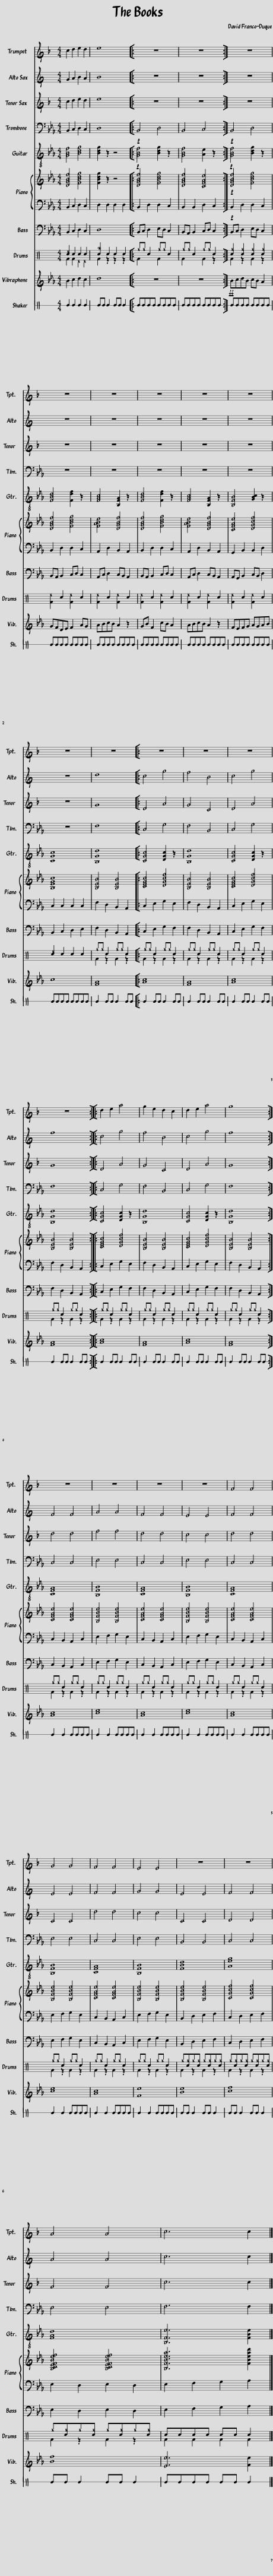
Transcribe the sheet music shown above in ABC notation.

X:1
%%score 1 2 3 4 5 { 6 | 7 } 8 ( 9 10 ) 11 12
L:1/8
M:4/4
I:linebreak $
K:Eb
V:1 treble transpose=-2
V:2 treble transpose=-9
V:3 treble transpose=-14
V:4 bass
V:5 treble-8
V:6 treble
V:7 bass
V:8 bass transpose=-12
V:9 perc
K:none
V:10 perc
K:none
V:11 treble
V:12 perc stafflines=1
K:none
V:1
[K:F] c2 d2 e2 d2 | e8 |: z8 | z8 :| z8 |$ %5
 z8 | z8 | z8 | z8 | z8 |$ %10
 z8 | z8 |: z8 | z8 | z8 |$ %15
 z8 :: d2 e2 a4 | g2 e2 d2 c2 | d2 e2 a4 | g8 :|$ %20
 z8 | z8 | z8 | z8 | F4 F4 |$ %25
 G4 G4 | F4 F4 | E4 E4 | z8 | z8 |$ %30
 A4 A4 | c6 c2 |] %32
V:2
[K:C] G2 A2 B2 A2 | B8 |: z8 | z8 :| z8 |$ %5
 z8 | z8 | z8 | z8 | z8 |$ %10
 z8 | d8 |: c4 g4 | f4 B4 | c4 g4 |$ %15
 f8 :: c4 g4 | f4 B4 | c4 g4 | f8 :|$ %20
 F4 F4 | A4 A4 | F4 F4 | E4 E4 | F4 F4 |$ %25
 E4 E4 | F4 F4 | G4 G4 | E4 E4 | F4 F4 |$ %30
 A4 A4 | c6 c2 |] %32
V:3
[K:F] c2 d2 e2 d2 | e8 |: z8 | z8 :| z8 |$ %5
 z8 | z8 | z8 | z8 | z8 |$ %10
 z8 | G8 |: D4 A4 | G4 C4 | D4 A4 |$ %15
 G8 :: D4 A4 | G4 C4 | D4 A4 | G8 :|$ %20
 d4 d4 | f4 f4 | d4 d4 | c4 c4 | d4 d4 |$ %25
 C4 C4 | d4 d4 | c4 c4 | C4 C4 | D4 D4 |$ %30
 F4 F4 | c6 c2 |] %32
V:4
 B,,2 C,2 D,2 C,2 | D,8 |:!p! B,,4 D,4 | B,,4 C,4 :|!p! B,,4 D,4 |$ %5
 z8 | z8 | z8 | z8 | z8 |$ %10
 z8 | F,8 |: C,4 G,4 | F,4 B,,4 | C,4 G,4 |$ %15
 F,8 :: C,4 G,4 | F,4 B,,4 | C,4 G,4 | F,8 :|$ %20
 C,4 C,4 | E,4 E,4 | C,4 C,4 | E,4 E,4 | C,4 C,4 |$ %25
 E,4 E,4 | C,4 C,4 | E,4 E,4 | B,,4 B,,4 | C,4 C,4 |$ %30
 E,4 E,4 | F,6 F,2 |] %32
V:5
 [GBf]4 [Bdg]4 | [Bdg]2 z2 z4 |:!p! [GBf]4 [Bdg]2 z2 | [GBf]4 [Ae]2 z2 :|!p! [GBf]4 [Bdg]2 z2 |$ %5
 [FBd]4 [Fdf]2 z2 | [FAc]4 [B,FA]2 z2 | [FBd]4 [Fdf]2 z2 | [FAc]4 [B,FA]2 z2 | [B,FB]4 [GBc]2 z2 |$ %10
 [CGc]8 | [B,Gd]8 |: [CGc]4 [DGc]2 z2 | [B,Gd]8 | [CGc]4 [DGc]2 z2 |$ %15
 [B,Gd]8 :: [CGc]4 [DGc]2 z2 | [B,Gd]8 | [CGc]4 [DGc]2 z2 | [B,Gd]8 :|$ %20
 [CFA]8 | [B,FB]8 | [CFA]8 | [B,FB]8 | [CFA]8 |$ %25
 [B,FB]8 | [CFA]8 | [B,FB]8 | [FBd]8 | [Aeg]8 |$ %30
 [FAd]8 | [B,Fe]6 [FBe]2 |] %32
V:6
 [DGBf]4 [FBdg]4 | [FBdg]2 z2 z4 |: [DGBf]4 [FBdg]4 | [DGBf]4 [CFAe]4 :|!p! [DGBf]4 [FBdg]4 |$ %5
 [DGBf]4 [FBdg]4 | [FABe]4 [DGBf]4 | [DGBf]4 [FBdg]4 | [FABe]4 [DGBf]4 | [CFAe]4 [DGcf]4 |$ %10
 [B,EGc]8 | [B,EB]4 [B,EB]4 |: [CEGc]4 [DGcf]4 | [B,EB]4 [B,EB]4 | [CEGc]4 [DGcf]4 |$ %15
 [B,EB]4 [B,EB]4 :: [CEGc]4 [DGcf]4 | [B,EB]4 [B,EB]4 | [CEGc]4 [DGcf]4 | [B,EB]4 [B,EB]4 :|$ %20
 [CFAe]4 [CFAe]4 | [B,FBe]4 [B,FBe]4 | [CFAe]4 [CFAe]4 | [B,FBe]4 [B,FBe]4 | [CFAe]4 [CFAe]4 |$ %25
 [B,FBe]4 [B,FBe]4 | [CFAe]4 [CFAe]4 | [B,FBe]4 [B,FBe]4 | [B,FBe]4 [B,FBe]4 | [CGcf]4 [CGcf]4 |$ %30
 [B,CEFBef]4 [B,CEFBef]4 | [B,FBea]6 [FBead']2 |] %32
V:7
 B,,2 C,2 D,2 C,2 | D,2 D,2 D,2 D,2 |: B,,2 D,2 D,2 C,2 | B,,2 B,,2 D,2 C,2 :|!p! B,,2 D,2 D,2 C,2 |$ %5
 B,,2 D,2 D,2 C,2 | A,,2 D,2 B,,2 A,,2 | B,,2 D,2 D,2 C,2 | A,,2 D,2 B,,2 A,,2 | G,,2 B,,2 B,,2 D,2 |$ %10
 C,2 C,2 C,2 C,2 | F,2 D,2 B,,2 A,,2 |: C,2 E,2 G,2 E,2 | F,2 D,2 B,,2 A,,2 | C,2 E,2 G,2 E,2 |$ %15
 F,2 D,2 B,,2 A,,2 :: C,2 E,2 G,2 E,2 | F,2 D,2 B,,2 A,,2 | C,2 E,2 G,2 E,2 | F,2 D,2 B,,2 A,,2 :|$ %20
 C,2 B,,2 A,,2 C,2 | E,2 F,2 G,2 E,2 | C,2 B,,2 A,,2 C,2 | E,2 F,2 G,2 E,2 | C,2 B,,2 A,,2 C,2 |$ %25
 E,2 F,2 G,2 E,2 | C,2 B,,2 A,,2 C,2 | E,2 F,2 G,2 E,2 | B,,2 D,2 E,2 F,2 | C,2 D,2 E,2 F,2 |$ %30
 E,2 D,2 E,2 D,2 | E,2 F,2 G,2 A,2 |] %32
V:8
 B,,2 C,2 D,2 C,2 | D,8 |: B,,C, D,2 E,D, C,2 | B,,A,, B,,2 C,D, C,2 :| B,,C, D,2 E,D, C,2 |$ %5
 B,,A,, B,,2 C,D, C,2 | A,,C, D,2 C,B,, A,,2 | B,,A,, B,,2 C,D, C,2 | A,,C, D,2 C,B,, A,,2 | A,,G,, B,,2 C,B,, D,2 |$ %10
 B,,2 C,2 D,2 E,2 | F,2 D,2 B,,2 A,,2 |: C,2 E,2 G,2 F,2 | F,2 D,2 B,,2 A,,2 | C,2 E,2 G,2 F,2 |$ %15
 F,2 D,2 B,,2 A,,2 :: C,2 E,2 G,2 F,2 | F,2 D,2 B,,2 A,,2 | C,2 E,2 G,2 F,2 | F,2 D,2 B,,2 A,,2 :|$ %20
 C,2 B,,2 A,,2 C,2 | E,2 F,2 G,2 E,2 | C,2 B,,2 A,,2 C,2 | E,2 F,2 G,2 E,2 | C,2 B,,2 A,,2 C,2 |$ %25
 E,2 F,2 G,2 E,2 | C,2 B,,2 A,,2 C,2 | E,2 F,2 G,2 E,2 | B,,2 D,2 E,2 F,2 | C,2 D,2 E,2 F,2 |$ %30
 E,2 D,2 E,2 D,2 | E,2 F,2 G,2 A,2 |] %32
V:9
[K:C] [c^e]2 c2 c2 c2 | [c^a]2 c2 c2 c2 |: ^g^g c2 ^g^g c2 | ^g^g c2 ^g^g c2 :| [c^g]2 [c^g]2 [c^g]2 [c^g]2 |$ %5
 [F^e]2 c2 [F^e]2 c2 | [F^e]2 c2 [F^e]2 c2 | [F^e]2 c2 [F^e]2 c2 | [F^e]2 c2 [F^e]2 c2 | [F^e]2 c2 [F^e]2 c2 |$ %10
 [c^e]2 c2 c2 c2 | ^g^g c2 ^g^g c2 |: ^g^g c2 ^g^g c2 | ^g^g c2 ^g^g c2 | ^g^g c2 ^g^g c2 |$ %15
 ^g^g c2 ^g^g c2 :: ^g^g c2 ^g^g c2 | ^g^g c2 ^g^g c2 | ^g^g c2 ^g^g c2 | ^g^g c2 ^g^g c2 :|$ %20
 ^g^g c2 ^g^g c2 | ^g^g c2 ^g^g c2 | ^g^g c2 ^g^g c2 | ^g^g c2 ^g^g c2 | ^g^g c2 ^g^g c2 |$ %25
 ^g^g c2 ^g^g c2 | ^g^g c2 ^g^g c2 | ^g^g c2 ^g^g c2 | ^g[c^g]^g[c^g] ^g[c^g]^g[c^g] | ^g[c^g]^g[c^g] ^g[c^g]^g[c^g] |$ %30
 ^g[c^g]^g[c^g] ^g[c^g]^g[c^g] | cccc cc c2 |] %32
V:10
[K:C] F2 F2 ^D2 ^D2 | F2 z2 z2 z2 |: F2 x2 F2 x2 | F2 x2 F2 z2 :| F2 z2 F2 z2 |$ %5
 x8 | x8 | x8 | x8 | x8 |$ %10
 x8 | F2 z2 F2 z2 |: F2 z2 F2 z2 | F2 z2 F2 z2 | F2 z2 F2 z2 |$ %15
 F2 z2 F2 z2 :: F2 z2 F2 z2 | F2 z2 F2 z2 | F2 z2 F2 z2 | F2 z2 F2 z2 :|$ %20
 F2 z2 F2 z2 | F2 z2 F2 z2 | F2 z2 F2 z2 | F2 z2 F2 z2 | F2 z2 F2 z2 |$ %25
 F2 z2 F2 z2 | F2 z2 F2 z2 | F2 z2 F2 z2 | F2 z2 F2 z2 | F2 z2 F2 z2 |$ %30
 F2 z2 F2 z2 | F2 F2 F2 F2 |] %32
V:11
 B2 c2 d2 c2 | d8 |: z8 | z8 :|!ff! BcdB cB A2 |$ %5
 GFDE F2 AG | ABcB A2 z2 | GB F2 cB A2 | ABcB A2 z2 | FEFG AGAB |$ %10
 c8 | [FA]8 |: [Ac]8 | [FA]8 | [Ac]8 |$ %15
 [FA]8 :: [Ac]8 | [FA]8 | [Ac]8 | [FA]8 :|$ %20
 [Ac]8 | [ce]8 | [Ac]8 | [ce]8 | [Ac]8 |$ %25
 [ce]8 | [Ac]8 | [Fe]8 | [Be]8 | [cf]8 |$ %30
 [Bf]8 | [Ee]6 [Fe]2 |] %32
V:12
[K:C] E2 E2 E2 E2 | EE E2 EE E2 |: EEEE EEEE | EEEE EEEE :| EEEE EEEE |$ %5
 EEEE EEEE | EEEE EEEE | EEEE EEEE | EEEE EEEE | EEEE EEEE |$ %10
 EEEE EEEE | E2 EE E2 EE |: E2 EE E2 EE | E2 EE E2 EE | E2 EE E2 EE |$ %15
 E2 EE E2 EE :: E2 EE E2 EE | E2 EE E2 EE | E2 EE E2 EE | E2 EE E2 EE :|$ %20
 E2 E2 EEEE | E2 E2 EEEE | E2 E2 EEEE | E2 E2 EEEE | E2 E2 EEEE |$ %25
 E2 E2 EEEE | E2 E2 EEEE | E2 E2 EEEE | EE E2 EE E2 | EE E2 EE E2 |$ %30
 EE E2 EE E2 | EEEE EE E2 |] %32
